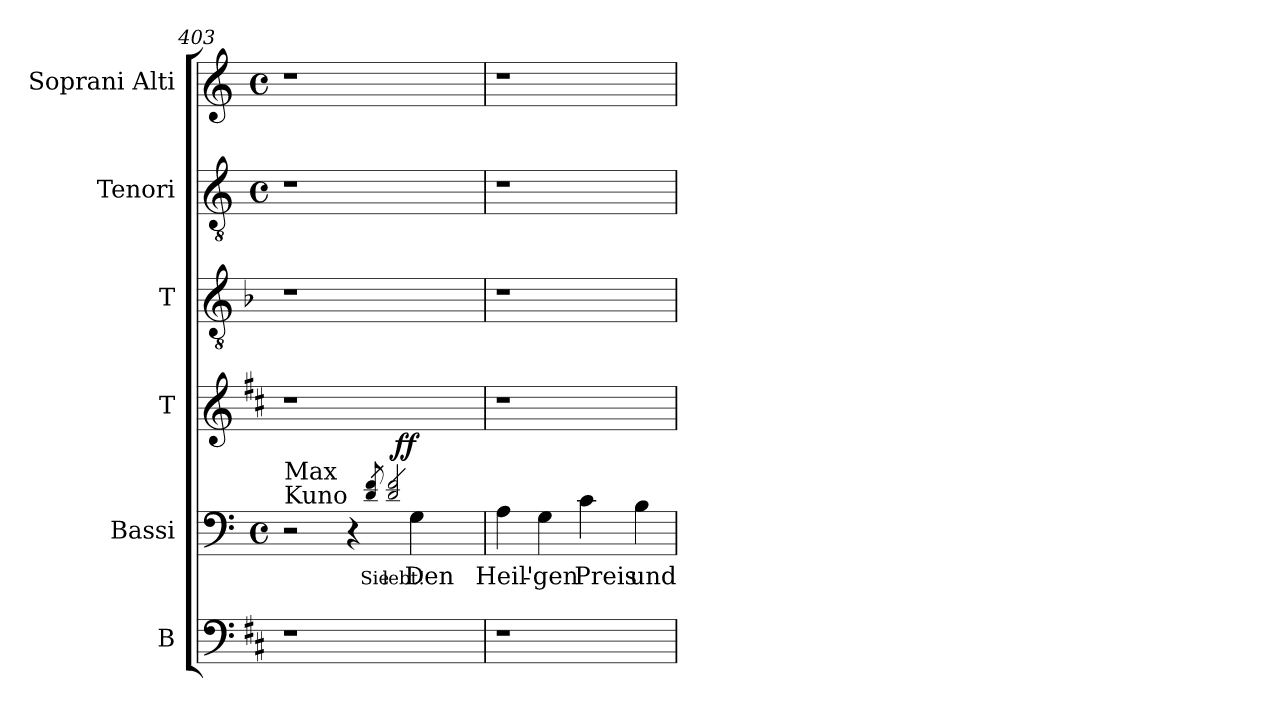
**kern	**kern	**text	**dynam	**kern	**kern	**kern	**kern
*part6	*part5	*part5	*part5	*part4	*part3	*part2	*part1
*staff6	*staff5	*staff5	*staff5	*staff4	*staff3	*staff2	*staff1
*I"B	*I"Bassi	*	*	*I"T	*I"T	*I"Tenori	*I"Soprani  Alti
*I'B	*I'B	*	*	*I'T	*I'T	*I'T	*I'S  A
!!LO:PB:g=z
*clefF4	*clefF4	*	*	*clefG2	*clefGv2	*clefGv2	*clefG2
*k[f#c#]	*k[]	*	*	*k[f#c#]	*k[b-]	*k[]	*k[]
*D:	*C:	*	*	*D:	*F:	*C:	*C:
*	*M4/4	*	*	*	*	*M4/4	*M4/4
*	*met(c)	*	*	*	*	*met(c)	*met(c)
=403	=403	=403	=403	=403	=403	=403	=403
*	*^	*	*	*	*	*	*
!	!LO:TX:a:t=Kuno	!	!	!	!	!	!	!
!	!LO:TX:a:t=Max	!	!	!	!	!	!	!
1r	2r	2ryy	.	.	1r	1r	1r	1r
.	4r	8..ryy	.	.	.	.	.	.
!	!	!	!	!LO:DY:a	!	!	!	!
.	.	4ryy	.	ff	.	.	.	.
!	!	!	!LO:LY:b:cj	!	!	!	!	!
.	8qf/ 8qd/	.	Sie	.	.	.	.	.
!	!	!	!LO:LY:b:cj	!	!	!	!	!
.	2qf/ 2qd/	.	lebt!	.	.	.	.	.
!	!	!	!LO:LY:b:cj	!	!	!	!	!
.	4G\	.	Den	.	.	.	.	.
.	.	32ryy	.	.	.	.	.	.
=404	=404	=404	=404	=404	=404	=404	=404	=404
!	!	!	!LO:LY:b:cj	!	!	!	!	!
*	*v	*v	*	*	*	*	*	*
1r	4A\	Heil'-	.	1r	1r	1r	1r
!	!	!LO:LY:b:rj	!	!	!	!	!
.	4G\	-gen	.	.	.	.	.
!	!	!LO:LY:b:cj	!	!	!	!	!
.	4c\	Preis	.	.	.	.	.
!	!	!LO:LY:b:cj	!	!	!	!	!
.	4B\	und	.	.	.	.	.
=	=	=	=	=	=	=	=
*-	*-	*-	*-	*-	*-	*-	*-
